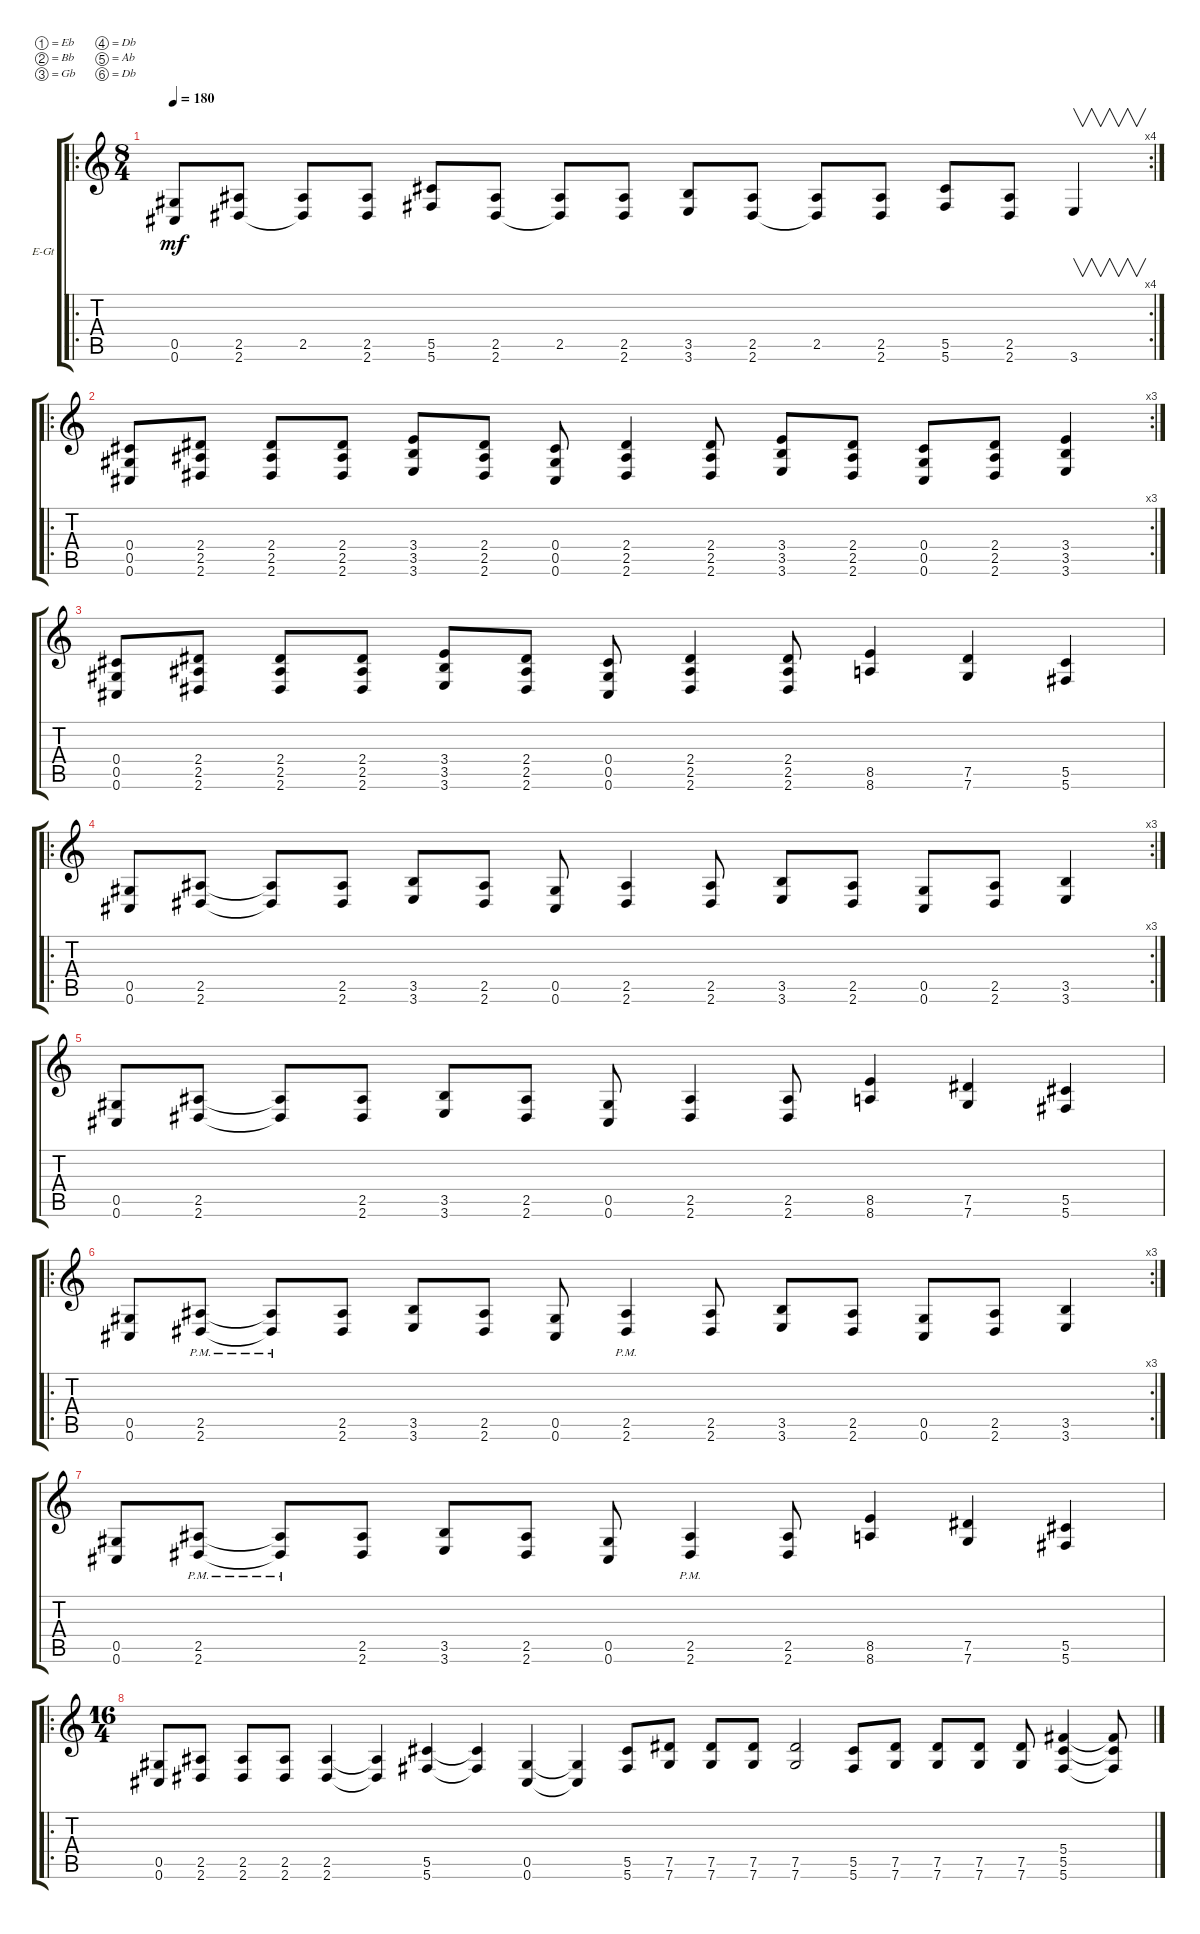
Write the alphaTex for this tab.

\bracketExtendMode groupsimilarinstruments
\firstSystemTrackNameOrientation horizontal
\otherSystemsTrackNameOrientation horizontal
\track ("Electric Guitar 1" "E-Gt") {instrument distortionguitar}
\staff {score tabs}
\tuning (Eb4 Bb3 Gb3 Db3 Ab2 Db2)
\ro
\rc 4
\ts (8 4)
\tempo 180
\clef g2
\ks c
(0.6 0.5).8{dy mf instrument distortionguitar} (2.5 2.6).8 (2.6{t} 2.5).8 (2.6 2.5).8 (5.5 5.6).8 (2.6 2.5).8 (2.5 2.6{t}).8 (2.6 2.5).8 (3.5 3.6).8 (2.6 2.5).8 (2.6{t} 2.5).8 (2.6 2.5).8 (5.5 5.6).8 (2.5 2.6).8 3.6.4{v} |
\ro
\rc 3
(0.6 0.5 0.4).8 (2.6 2.5 2.4).8 (2.6 2.5 2.4).8 (2.6 2.5 2.4).8 (3.6 3.5 3.4).8 (2.6 2.5 2.4).8 (0.6 0.5 0.4).8 (2.6 2.5 2.4).4 (2.6 2.5 2.4).8 (3.6 3.5 3.4).8 (2.6 2.5 2.4).8 (0.6 0.5 0.4).8 (2.6 2.5 2.4).8 (3.6 3.5 3.4).4 |
(0.6 0.5 0.4).8 (2.6 2.5 2.4).8 (2.6 2.5 2.4).8 (2.6 2.5 2.4).8 (3.6 3.5 3.4).8 (2.6 2.5 2.4).8 (0.6 0.5 0.4).8 (2.6 2.5 2.4).4 (2.6 2.5 2.4).8 (8.5 8.6).4 (7.5 7.6).4 (5.5 5.6).4 |
\ro
\rc 3
(0.6 0.5).8 (2.6 2.5).8 (2.6{t} 2.5{t}).8 (2.6 2.5).8 (3.6 3.5).8 (2.6 2.5).8 (0.6 0.5).8 (2.6 2.5).4 (2.6 2.5).8 (3.6 3.5).8 (2.6 2.5).8 (0.6 0.5).8 (2.6 2.5).8 (3.6 3.5).4 |
(0.6 0.5).8 (2.6 2.5).8 (2.6{t} 2.5{t}).8 (2.6 2.5).8 (3.6 3.5).8 (2.6 2.5).8 (0.6 0.5).8 (2.6 2.5).4 (2.6 2.5).8 (8.5 8.6).4 (7.5 7.6).4 (5.5 5.6).4 |
\ro
\rc 3
(0.6 0.5).8 (2.6{pm} 2.5{pm}).8 (2.6{pm t} 2.5{pm t}).8 (2.6 2.5).8 (3.6 3.5).8 (2.6 2.5).8 (0.6 0.5).8 (2.6{pm} 2.5{pm}).4 (2.6 2.5).8 (3.6 3.5).8 (2.6 2.5).8 (0.6 0.5).8 (2.6 2.5).8 (3.6 3.5).4 |
(0.6 0.5).8 (2.6{pm} 2.5{pm}).8 (2.6{pm t} 2.5{pm t}).8 (2.6 2.5).8 (3.6 3.5).8 (2.6 2.5).8 (0.6 0.5).8 (2.6{pm} 2.5{pm}).4 (2.6 2.5).8 (8.5 8.6).4 (7.5 7.6).4 (5.5 5.6).4 |
\ro
\ts (16 4)
(0.6 0.5).8 (2.5 2.6).8 (2.5 2.6).8 (2.5 2.6).8 (2.5 2.6).4 (2.6{t} 2.5{t}).4 (5.5 5.6).4 (5.6{t} 5.5{t}).4 (0.6 0.5).4 (0.5{t} 0.6{t}).4 (5.5 5.6).8 (7.6 7.5).8 (7.5 7.6).8 (7.5 7.6).8 (7.6 7.5).2 (5.5 5.6).8 (7.6 7.5).8 (7.6 7.5).8 (7.6 7.5).8 (7.6 7.5).8 (5.6 5.5 5.4).4 (5.4{t} 5.5{t} 5.6{t}).8
